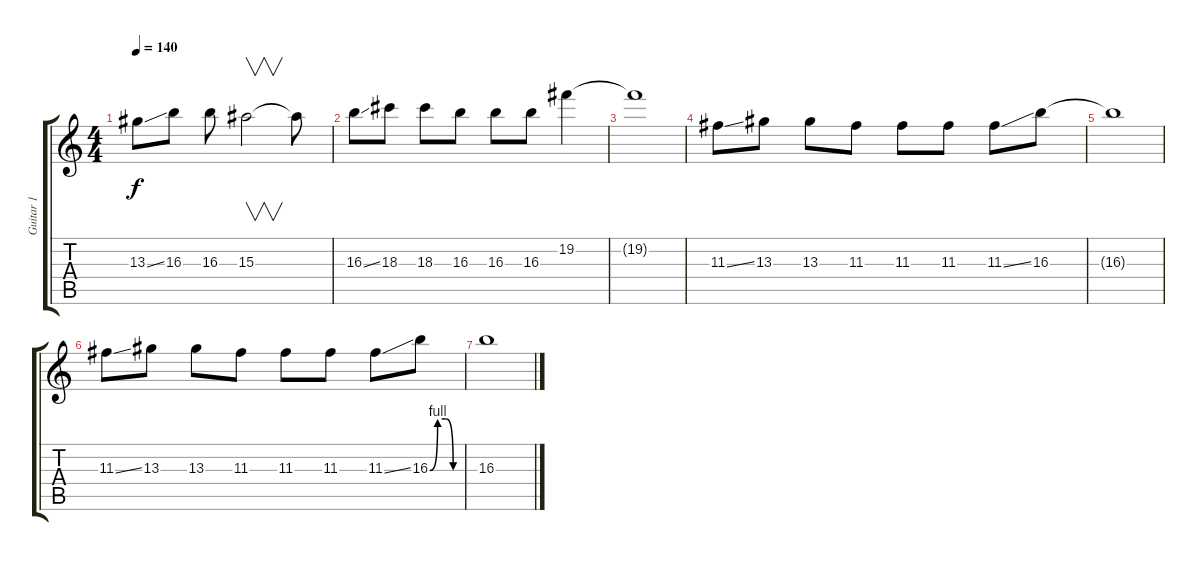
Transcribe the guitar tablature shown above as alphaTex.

\track ("Guitar 1" "Guitar 1") {instrument distortionguitar}
\staff {score tabs}
\tuning (E4 B3 G3 D3 A2 E2) {hide}
\ts (4 4)
\tempo 140
\clef g2
\ks c
13.3{ss}.8{dy f volume 6} 16.3.8 16.3.8 15.3.2{v} 15.3{t}.8 |
16.3{ss}.8 18.3.8 18.3.8 16.3.8 16.3.8 16.3.8 19.2.4 |
19.2{t}.1 |
11.3{ss}.8{volume 0} 13.3.8 13.3.8 11.3.8 11.3.8 11.3.8 11.3{ss}.8 16.3.8 |
16.3{t}.1 |
11.3{ss}.8 13.3.8 13.3.8 11.3.8 11.3.8 11.3.8 11.3{ss}.8 16.3{be (custom 0 0 15 4 30 4 45 0 60 0)}.8 |
16.3.1
